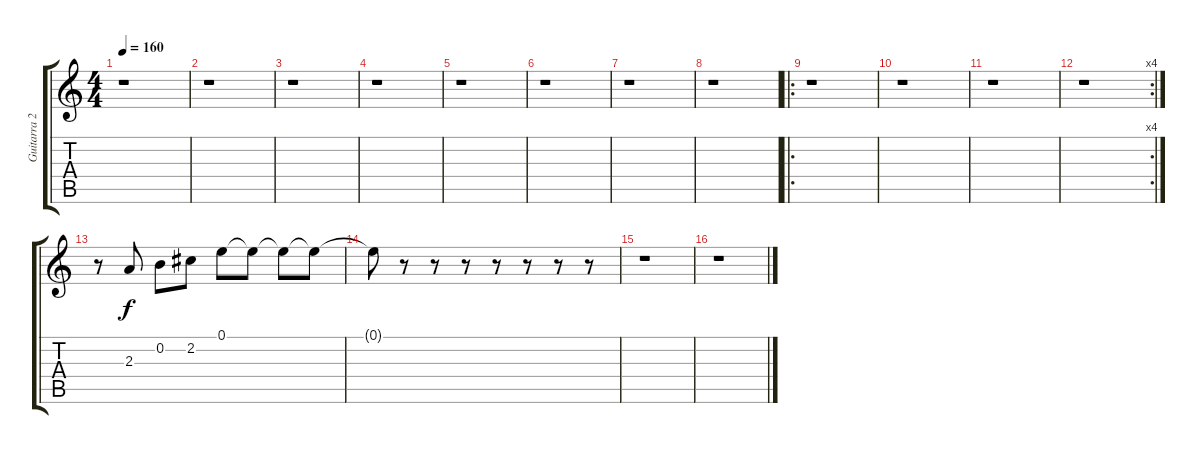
\track ("Guitarra 2" "Guitarra 2") {instrument electricguitarjazz}
\staff {score tabs}
\tuning (E4 B3 G3 D3 A2 E2) {hide}
\ts (4 4)
\tempo 160
\clef g2
\ks c
r.1{dy f} |
r.1 |
r.1 |
r.1 |
r.1 |
r.1 |
r.1 |
r.1 |
\ro
r.1 |
r.1 |
r.1 |
\rc 4
r.1 |
r.8 2.3.8 0.2.8 2.2.8 0.1.8 0.1{t}.8 0.1{t}.8 0.1{t}.8 |
0.1{t}.8 r.8 r.8 r.8 r.8 r.8 r.8 r.8 |
r.1 |
r.1
